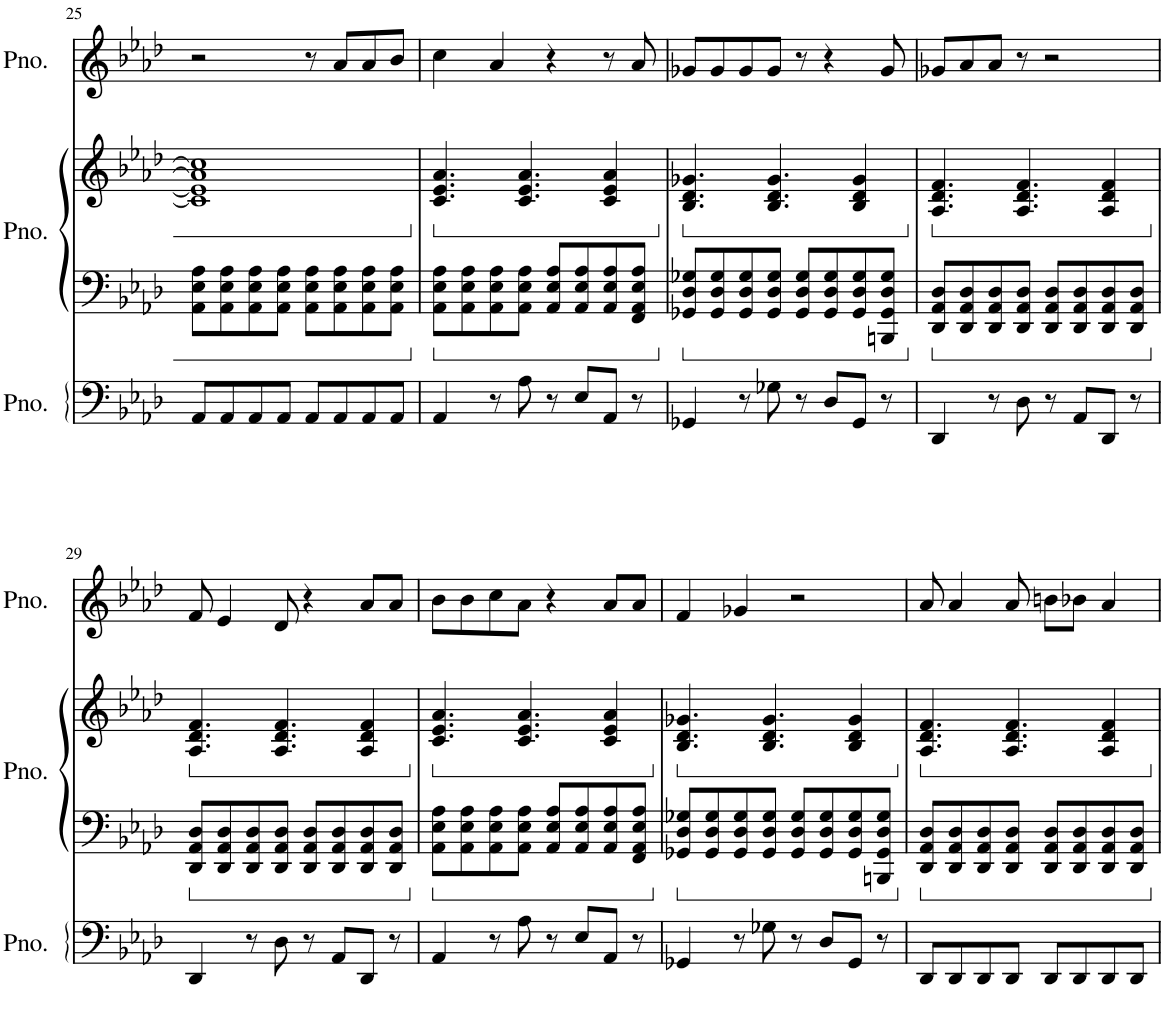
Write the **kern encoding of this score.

**kern	**kern	**kern	**kern
*part3	*part2	*part2	*part1
*staff4	*staff3	*staff2	*staff1
*I"Piano	*I"Piano	*	*I"Piano
*I'Pno.	*I'Pno.	*	*I'Pno.
!!LO:PB:g=z
*clefF4	*clefF4	*clefG2	*clefG2
*k[b-e-a-d-]	*k[b-e-a-d-]	*k[b-e-a-d-]	*k[b-e-a-d-]
*M4/4	*M4/4	*M4/4	*M4/4
=25	=25	=25	=25
8AA-/L	8AA-\ 8E-\ 8A-\L	1c] 1e-] 1a-] 1cc]	2r
8AA-/	8AA-\ 8E-\ 8A-\	.	.
8AA-/	8AA-\ 8E-\ 8A-\	.	.
8AA-/J	8AA-\ 8E-\ 8A-\J	.	.
8AA-/L	8AA-\ 8E-\ 8A-\L	.	8r
8AA-/	8AA-\ 8E-\ 8A-\	.	8a-/L
8AA-/	8AA-\ 8E-\ 8A-\	.	8a-/
8AA-/J	8AA-\ 8E-\ 8A-\J	.	8b-/J
=26	=26	=26	=26
*	*	*ped	*
4AA-/	8AA-\ 8E-\ 8A-\L	4.c/ 4.e-/ 4.a-/	4cc\
.	8AA-\ 8E-\ 8A-\	.	.
8r	8AA-\ 8E-\ 8A-\	.	4a-/
8A-\	8AA-\ 8E-\ 8A-\J	4.c/ 4.e-/ 4.a-/	.
8r	8AA-/ 8E-/ 8A-/L	.	4r
8E-/L	8AA-/ 8E-/ 8A-/	.	.
8AA-/J	8AA-/ 8E-/ 8A-/	4c/ 4e-/ 4a-/	8r
8r	8FF/ 8AA-/ 8E-/ 8A-/J	.	8a-/
=27	=27	=27	=27
*	*	*Xped	*
*	*	*ped	*
4GG-X/	8GG-X/ 8D-/ 8G-X/L	4.B-/ 4.d-/ 4.g-X/	8g-X/L
.	8GG-/ 8D-/ 8G-/	.	8g-/
8r	8GG-/ 8D-/ 8G-/	.	8g-/
8G-X\	8GG-/ 8D-/ 8G-/J	4.B-/ 4.d-/ 4.g-/	8g-/J
8r	8GG-/ 8D-/ 8G-/L	.	8r
8D-/L	8GG-/ 8D-/ 8G-/	.	4r
8GG-/J	8GG-/ 8D-/ 8G-/	4B-/ 4d-/ 4g-/	.
8r	8BBBn/ 8GG-/ 8D-/ 8G-/J	.	8g-/
=28	=28	=28	=28
*	*	*Xped	*
*	*	*ped	*
4DD-/	8DD-/ 8AA-/ 8D-/L	4.A-/ 4.d-/ 4.f/	8g-X/L
.	8DD-/ 8AA-/ 8D-/	.	8a-/
8r	8DD-/ 8AA-/ 8D-/	.	8a-/J
8D-\	8DD-/ 8AA-/ 8D-/J	4.A-/ 4.d-/ 4.f/	8r
8r	8DD-/ 8AA-/ 8D-/L	.	2r
8AA-/L	8DD-/ 8AA-/ 8D-/	.	.
8DD-/J	8DD-/ 8AA-/ 8D-/	4A-/ 4d-/ 4f/	.
8r	8DD-/ 8AA-/ 8D-/J	.	.
!!LO:LB:g=z
=29	=29	=29	=29
*	*	*Xped	*
*	*	*ped	*
4DD-/	8DD-/ 8AA-/ 8D-/L	4.A-/ 4.d-/ 4.f/	8f/
.	8DD-/ 8AA-/ 8D-/	.	4e-/
8r	8DD-/ 8AA-/ 8D-/	.	.
8D-\	8DD-/ 8AA-/ 8D-/J	4.A-/ 4.d-/ 4.f/	8d-/
8r	8DD-/ 8AA-/ 8D-/L	.	4r
8AA-/L	8DD-/ 8AA-/ 8D-/	.	.
8DD-/J	8DD-/ 8AA-/ 8D-/	4A-/ 4d-/ 4f/	8a-/L
8r	8DD-/ 8AA-/ 8D-/J	.	8a-/J
=30	=30	=30	=30
*	*	*Xped	*
*	*	*ped	*
4AA-/	8AA-\ 8E-\ 8A-\L	4.c/ 4.e-/ 4.a-/	8b-\L
.	8AA-\ 8E-\ 8A-\	.	8b-\
8r	8AA-\ 8E-\ 8A-\	.	8cc\
8A-\	8AA-\ 8E-\ 8A-\J	4.c/ 4.e-/ 4.a-/	8a-\J
8r	8AA-/ 8E-/ 8A-/L	.	4r
8E-/L	8AA-/ 8E-/ 8A-/	.	.
8AA-/J	8AA-/ 8E-/ 8A-/	4c/ 4e-/ 4a-/	8a-/L
8r	8FF/ 8AA-/ 8E-/ 8A-/J	.	8a-/J
=31	=31	=31	=31
*	*	*Xped	*
*	*	*ped	*
4GG-X/	8GG-X/ 8D-/ 8G-X/L	4.B-/ 4.d-/ 4.g-X/	4f/
.	8GG-/ 8D-/ 8G-/	.	.
8r	8GG-/ 8D-/ 8G-/	.	4g-X/
8G-X\	8GG-/ 8D-/ 8G-/J	4.B-/ 4.d-/ 4.g-/	.
8r	8GG-/ 8D-/ 8G-/L	.	2r
8D-/L	8GG-/ 8D-/ 8G-/	.	.
8GG-/J	8GG-/ 8D-/ 8G-/	4B-/ 4d-/ 4g-/	.
8r	8BBBn/ 8GG-/ 8D-/ 8G-/J	.	.
=32	=32	=32	=32
*	*	*Xped	*
*	*	*ped	*
8DD-/L	8DD-/ 8AA-/ 8D-/L	4.A-/ 4.d-/ 4.f/	8a-/
8DD-/	8DD-/ 8AA-/ 8D-/	.	4a-/
8DD-/	8DD-/ 8AA-/ 8D-/	.	.
8DD-/J	8DD-/ 8AA-/ 8D-/J	4.A-/ 4.d-/ 4.f/	8a-/
8DD-/L	8DD-/ 8AA-/ 8D-/L	.	8bn\L
8DD-/	8DD-/ 8AA-/ 8D-/	.	8b-X\J
8DD-/	8DD-/ 8AA-/ 8D-/	4A-/ 4d-/ 4f/	4a-/
8DD-/J	8DD-/ 8AA-/ 8D-/J	.	.
*	*	*Xped	*
=	=	=	=
*-	*-	*-	*-
